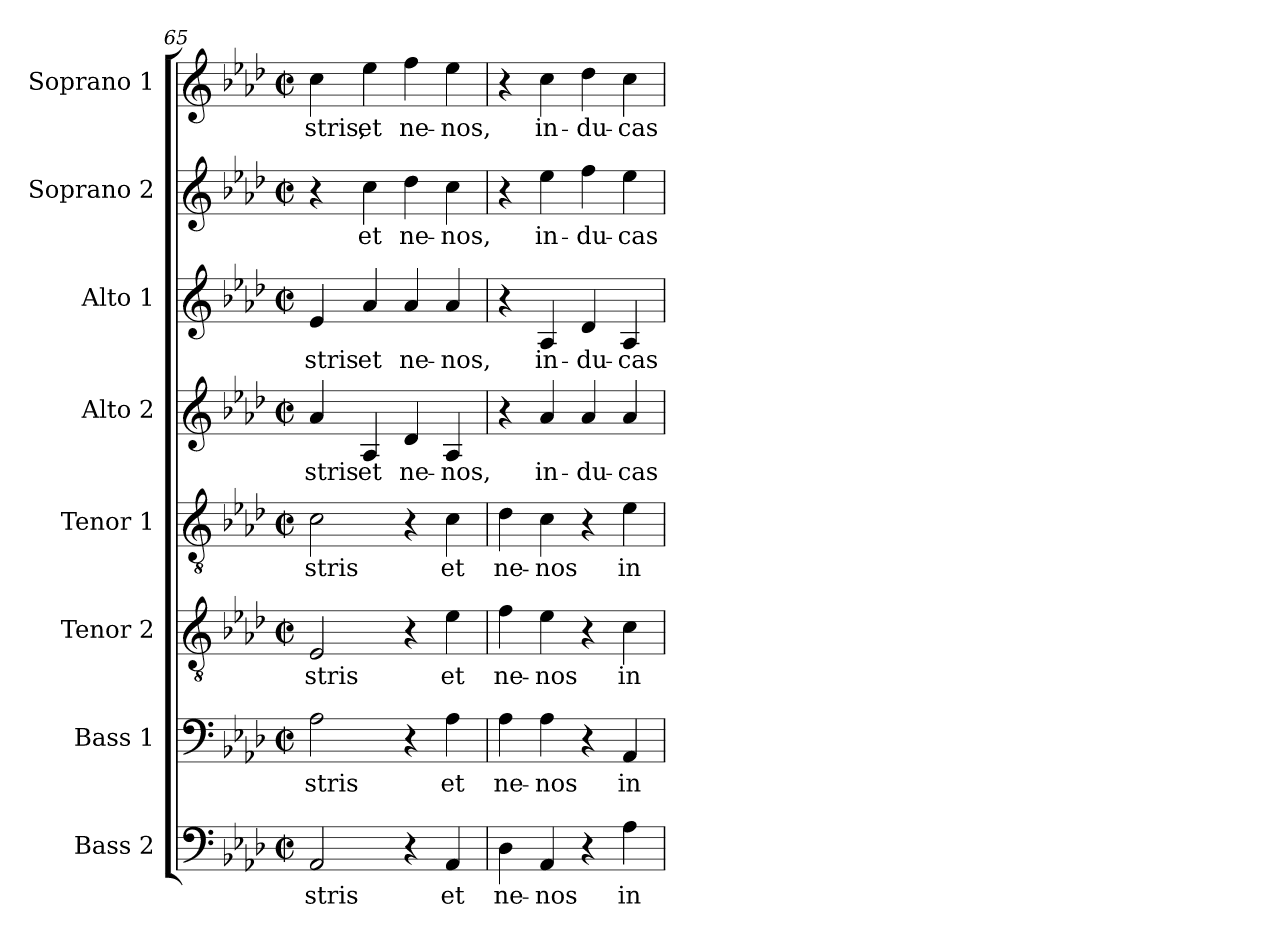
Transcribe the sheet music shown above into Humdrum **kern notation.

**kern	**text	**kern	**text	**kern	**text	**kern	**text	**kern	**text	**kern	**text	**kern	**text	**kern	**text
*part8	*part8	*part7	*part7	*part6	*part6	*part5	*part5	*part4	*part4	*part3	*part3	*part2	*part2	*part1	*part1
*staff8	*staff8	*staff7	*staff7	*staff6	*staff6	*staff5	*staff5	*staff4	*staff4	*staff3	*staff3	*staff2	*staff2	*staff1	*staff1
*I"Bass 2	*	*I"Bass 1	*	*I"Tenor 2	*	*I"Tenor 1	*	*I"Alto 2	*	*I"Alto 1	*	*I"Soprano 2	*	*I"Soprano 1	*
*I'B.2	*	*I'B.1	*	*I'T.2	*	*I'T.1	*	*I'A.2	*	*I'A.1	*	*I'S.2	*	*I'S.1	*
*clefF4	*	*clefF4	*	*clefGv2	*	*clefGv2	*	*clefG2	*	*clefG2	*	*clefG2	*	*clefG2	*
*	*	*	*	*ITrd7c12	*	*ITrd7c12	*	*	*	*	*	*	*	*	*
*k[b-e-a-d-]	*	*k[b-e-a-d-]	*	*k[b-e-a-d-]	*	*k[b-e-a-d-]	*	*k[b-e-a-d-]	*	*k[b-e-a-d-]	*	*k[b-e-a-d-]	*	*k[b-e-a-d-]	*
*A-:	*	*A-:	*	*A-:	*	*A-:	*	*A-:	*	*A-:	*	*A-:	*	*A-:	*
*M2/2	*	*M2/2	*	*M2/2	*	*M2/2	*	*M2/2	*	*M2/2	*	*M2/2	*	*M2/2	*
*met(c|)	*	*met(c|)	*	*met(c|)	*	*met(c|)	*	*met(c|)	*	*met(c|)	*	*met(c|)	*	*met(c|)	*
=65	=65	=65	=65	=65	=65	=65	=65	=65	=65	=65	=65	=65	=65	=65	=65
!	!LO:LY:b:color=#000000	!	!	!	!	!	!	!	!	!	!	!	!	!	!
!	!	!	!LO:LY:b:color=#000000	!	!	!	!	!	!	!	!	!	!	!	!
!	!	!	!	!	!LO:LY:b:color=#000000	!	!	!	!	!	!	!	!	!	!
!	!	!	!	!	!	!	!LO:LY:b:color=#000000	!	!	!	!	!	!	!	!
!	!	!	!	!	!	!	!	!	!LO:LY:b:color=#000000	!	!	!	!	!	!
!	!	!	!	!	!	!	!	!	!	!	!LO:LY:b:color=#000000	!	!	!	!
!	!	!	!	!	!	!	!	!	!	!	!	!	!	!	!LO:LY:b:color=#000000
2AA-i/	-stris	2A-i\	-stris	2EE-i/	-stris	2Ci\	-stris	4a-i/	-stris	4e-i/	-stris	4r	.	4cci\	-stris,
!	!	!	!	!	!	!	!	!	!LO:LY:b:color=#000000	!	!	!	!	!	!
!	!	!	!	!	!	!	!	!	!	!	!LO:LY:b:color=#000000	!	!	!	!
!	!	!	!	!	!	!	!	!	!	!	!	!	!LO:LY:b:color=#000000	!	!
!	!	!	!	!	!	!	!	!	!	!	!	!	!	!	!LO:LY:b:color=#000000
.	.	.	.	.	.	.	.	4A-i/	et	4a-i/	et	4cci\	et	4ee-i\	et
!	!	!	!	!	!	!	!	!	!LO:LY:b:color=#000000	!	!	!	!	!	!
!	!	!	!	!	!	!	!	!	!	!	!LO:LY:b:color=#000000	!	!	!	!
!	!	!	!	!	!	!	!	!	!	!	!	!	!LO:LY:b:color=#000000	!	!
!	!	!	!	!	!	!	!	!	!	!	!	!	!	!	!LO:LY:b:color=#000000
4r	.	4r	.	4r	.	4r	.	4d-i/	ne-	4a-i/	ne-	4dd-i\	ne-	4ffi\	ne-
!	!LO:LY:b:color=#000000	!	!	!	!	!	!	!	!	!	!	!	!	!	!
!	!	!	!LO:LY:b:color=#000000	!	!	!	!	!	!	!	!	!	!	!	!
!	!	!	!	!	!LO:LY:b:color=#000000	!	!	!	!	!	!	!	!	!	!
!	!	!	!	!	!	!	!LO:LY:b:color=#000000	!	!	!	!	!	!	!	!
!	!	!	!	!	!	!	!	!	!LO:LY:b:color=#000000	!	!	!	!	!	!
!	!	!	!	!	!	!	!	!	!	!	!LO:LY:b:color=#000000	!	!	!	!
!	!	!	!	!	!	!	!	!	!	!	!	!	!LO:LY:b:color=#000000	!	!
!	!	!	!	!	!	!	!	!	!	!	!	!	!	!	!LO:LY:b:color=#000000
4AA-i/	et	4A-i\	et	4E-i\	et	4Ci\	et	4A-i/	-nos,	4a-i/	-nos,	4cci\	-nos,	4ee-i\	-nos,
!!LO:LB:g=z
=66	=66	=66	=66	=66	=66	=66	=66	=66	=66	=66	=66	=66	=66	=66	=66
!	!LO:LY:b:color=#000000	!	!	!	!	!	!	!	!	!	!	!	!	!	!
!	!	!	!LO:LY:b:color=#000000	!	!	!	!	!	!	!	!	!	!	!	!
!	!	!	!	!	!LO:LY:b:color=#000000	!	!	!	!	!	!	!	!	!	!
!	!	!	!	!	!	!	!LO:LY:b:color=#000000	!	!	!	!	!	!	!	!
4D-i\	ne-	4A-i\	ne-	4Fi\	ne-	4D-i\	ne-	4r	.	4r	.	4r	.	4r	.
!	!LO:LY:b:color=#000000	!	!	!	!	!	!	!	!	!	!	!	!	!	!
!	!	!	!LO:LY:b:color=#000000	!	!	!	!	!	!	!	!	!	!	!	!
!	!	!	!	!	!LO:LY:b:color=#000000	!	!	!	!	!	!	!	!	!	!
!	!	!	!	!	!	!	!LO:LY:b:color=#000000	!	!	!	!	!	!	!	!
!	!	!	!	!	!	!	!	!	!LO:LY:b:color=#000000	!	!	!	!	!	!
!	!	!	!	!	!	!	!	!	!	!	!LO:LY:b:color=#000000	!	!	!	!
!	!	!	!	!	!	!	!	!	!	!	!	!	!LO:LY:b:color=#000000	!	!
!	!	!	!	!	!	!	!	!	!	!	!	!	!	!	!LO:LY:b:color=#000000
4AA-i/	-nos	4A-i\	-nos	4E-i\	-nos	4Ci\	-nos	4a-i/	in-	4A-i/	in-	4ee-i\	in-	4cci\	in-
!	!	!	!	!	!	!	!	!	!LO:LY:b:color=#000000	!	!	!	!	!	!
!	!	!	!	!	!	!	!	!	!	!	!LO:LY:b:color=#000000	!	!	!	!
!	!	!	!	!	!	!	!	!	!	!	!	!	!LO:LY:b:color=#000000	!	!
!	!	!	!	!	!	!	!	!	!	!	!	!	!	!	!LO:LY:b:color=#000000
4r	.	4r	.	4r	.	4r	.	4a-i/	-du-	4d-i/	-du-	4ffi\	-du-	4dd-i\	-du-
!	!LO:LY:b:color=#000000	!	!	!	!	!	!	!	!	!	!	!	!	!	!
!	!	!	!LO:LY:b:color=#000000	!	!	!	!	!	!	!	!	!	!	!	!
!	!	!	!	!	!LO:LY:b:color=#000000	!	!	!	!	!	!	!	!	!	!
!	!	!	!	!	!	!	!LO:LY:b:color=#000000	!	!	!	!	!	!	!	!
!	!	!	!	!	!	!	!	!	!LO:LY:b:color=#000000	!	!	!	!	!	!
!	!	!	!	!	!	!	!	!	!	!	!LO:LY:b:color=#000000	!	!	!	!
!	!	!	!	!	!	!	!	!	!	!	!	!	!LO:LY:b:color=#000000	!	!
!	!	!	!	!	!	!	!	!	!	!	!	!	!	!	!LO:LY:b:color=#000000
4A-i\	in-	4AA-i/	in-	4Ci\	in-	4E-i\	in-	4a-i/	-cas	4A-i/	-cas	4ee-i\	-cas	4cci\	-cas
=	=	=	=	=	=	=	=	=	=	=	=	=	=	=	=
*-	*-	*-	*-	*-	*-	*-	*-	*-	*-	*-	*-	*-	*-	*-	*-
